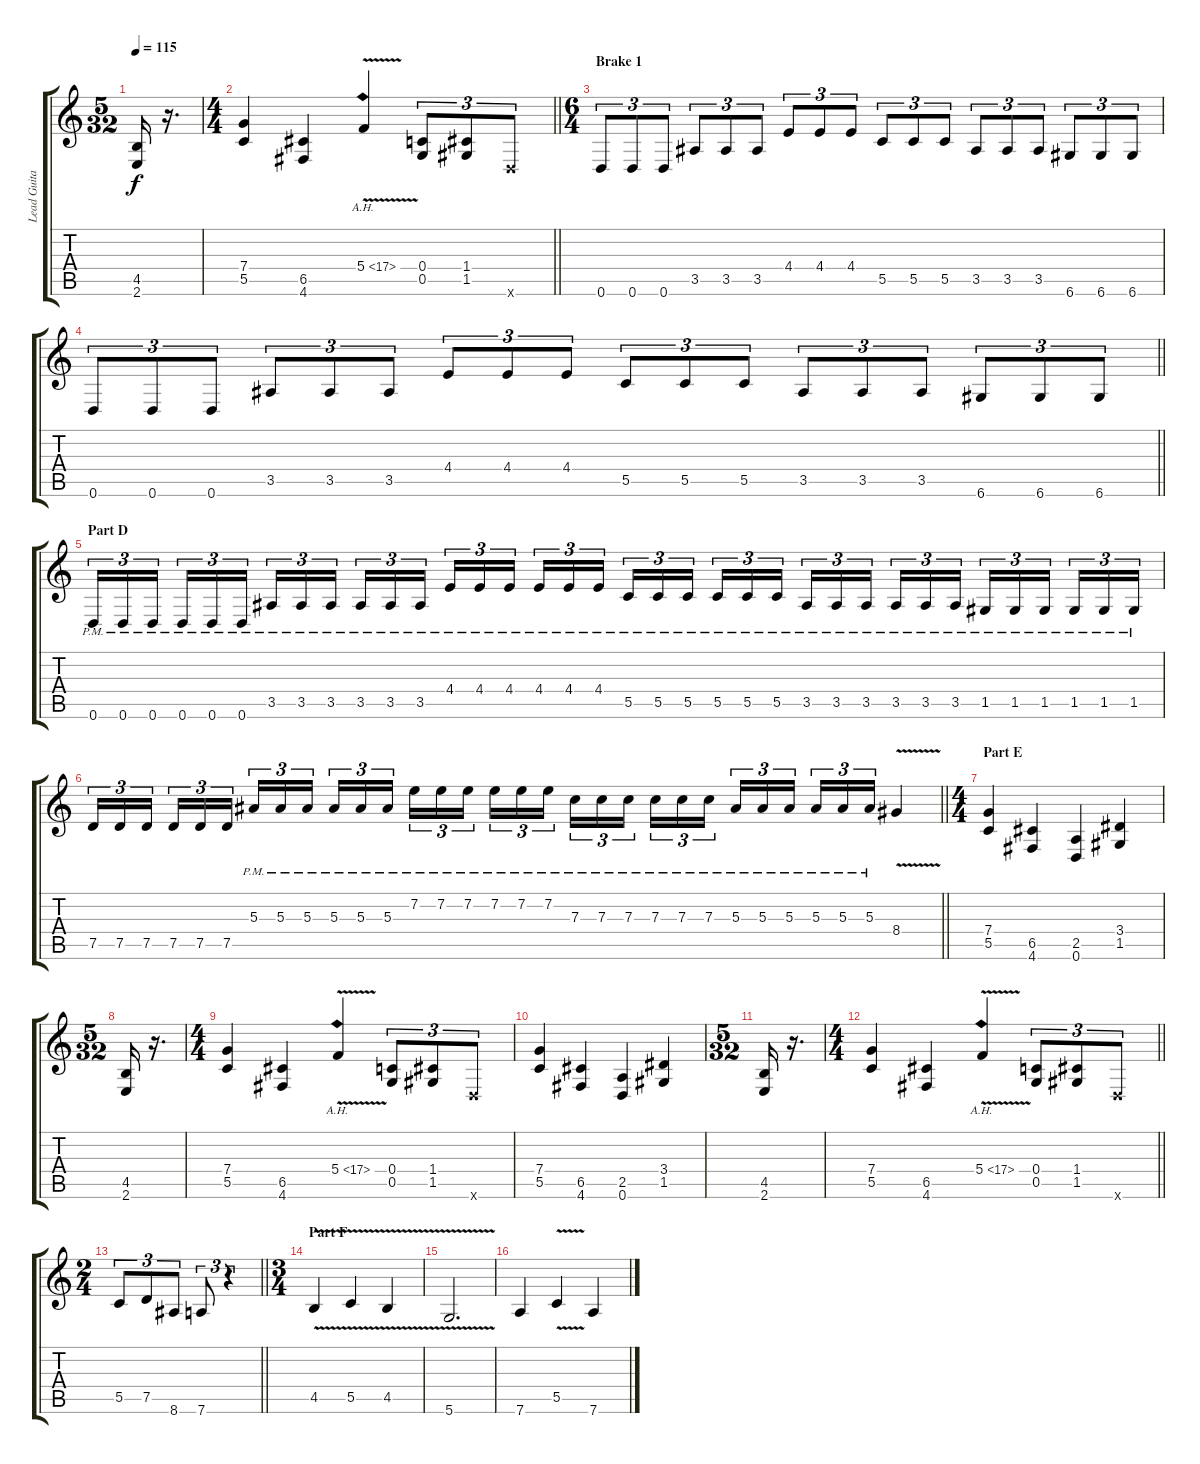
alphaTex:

\track ("Lead Guitar" "Lead Guita") {instrument distortionguitar}
\staff {score tabs}
\tuning (D4 A3 F3 C3 G2 D2) {hide}
\ts (5 32)
\tempo 115
\clef g2
\ks c
(4.5 2.6).16{dy f} r.16{d} |
\ts (4 4)
\barLineRight lightlight
(7.4 5.5).4 (6.5 4.6).4 5.4{ah 12 v}.4 (0.4 0.5).8{tu (3 2)} (1.4 1.5).8{tu (3 2)} 0.6{x}.8{tu (3 2)} |
\ts (6 4)
\section ("" "Brake 1")
0.6.8{tu (3 2)} 0.6.8{tu (3 2)} 0.6.8{tu (3 2)} 3.5.8{tu (3 2)} 3.5.8{tu (3 2)} 3.5.8{tu (3 2)} 4.4.8{tu (3 2)} 4.4.8{tu (3 2)} 4.4.8{tu (3 2)} 5.5.8{tu (3 2)} 5.5.8{tu (3 2)} 5.5.8{tu (3 2)} 3.5.8{tu (3 2)} 3.5.8{tu (3 2)} 3.5.8{tu (3 2)} 6.6.8{tu (3 2)} 6.6.8{tu (3 2)} 6.6.8{tu (3 2)} |
\barLineRight lightlight
0.6.8{tu (3 2)} 0.6.8{tu (3 2)} 0.6.8{tu (3 2)} 3.5.8{tu (3 2)} 3.5.8{tu (3 2)} 3.5.8{tu (3 2)} 4.4.8{tu (3 2)} 4.4.8{tu (3 2)} 4.4.8{tu (3 2)} 5.5.8{tu (3 2)} 5.5.8{tu (3 2)} 5.5.8{tu (3 2)} 3.5.8{tu (3 2)} 3.5.8{tu (3 2)} 3.5.8{tu (3 2)} 6.6.8{tu (3 2)} 6.6.8{tu (3 2)} 6.6.8{tu (3 2)} |
\section ("" "Part D")
0.6{pm}.16{tu (3 2)} 0.6{pm}.16{tu (3 2)} 0.6{pm}.16{tu (3 2) beam splitsecondary} 0.6{pm}.16{tu (3 2)} 0.6{pm}.16{tu (3 2)} 0.6{pm}.16{tu (3 2) beam splitsecondary} 3.5{pm}.16{tu (3 2)} 3.5{pm}.16{tu (3 2)} 3.5{pm}.16{tu (3 2) beam splitsecondary} 3.5{pm}.16{tu (3 2)} 3.5{pm}.16{tu (3 2)} 3.5{pm}.16{tu (3 2) beam splitsecondary} 4.4{pm}.16{tu (3 2)} 4.4{pm}.16{tu (3 2)} 4.4{pm}.16{tu (3 2) beam splitsecondary} 4.4{pm}.16{tu (3 2)} 4.4{pm}.16{tu (3 2)} 4.4{pm}.16{tu (3 2)} 5.5{pm}.16{tu (3 2)} 5.5{pm}.16{tu (3 2)} 5.5{pm}.16{tu (3 2) beam splitsecondary} 5.5{pm}.16{tu (3 2)} 5.5{pm}.16{tu (3 2)} 5.5{pm}.16{tu (3 2) beam splitsecondary} 3.5{pm}.16{tu (3 2)} 3.5{pm}.16{tu (3 2)} 3.5{pm}.16{tu (3 2) beam splitsecondary} 3.5{pm}.16{tu (3 2)} 3.5{pm}.16{tu (3 2)} 3.5{pm}.16{tu (3 2) beam splitsecondary} 1.5{pm}.16{tu (3 2)} 1.5{pm}.16{tu (3 2)} 1.5{pm}.16{tu (3 2) beam splitsecondary} 1.5{pm}.16{tu (3 2)} 1.5{pm}.16{tu (3 2)} 1.5{pm}.16{tu (3 2)} |
\barLineRight lightlight
7.5.16{tu (3 2)} 7.5.16{tu (3 2)} 7.5.16{tu (3 2) beam splitsecondary} 7.5.16{tu (3 2)} 7.5.16{tu (3 2)} 7.5.16{tu (3 2) beam splitsecondary} 5.3{pm}.16{tu (3 2)} 5.3{pm}.16{tu (3 2)} 5.3{pm}.16{tu (3 2) beam splitsecondary} 5.3{pm}.16{tu (3 2)} 5.3{pm}.16{tu (3 2)} 5.3{pm}.16{tu (3 2) beam splitsecondary} 7.2{pm}.16{tu (3 2)} 7.2{pm}.16{tu (3 2)} 7.2{pm}.16{tu (3 2) beam splitsecondary} 7.2{pm}.16{tu (3 2)} 7.2{pm}.16{tu (3 2)} 7.2{pm}.16{tu (3 2)} 7.3{pm}.16{tu (3 2)} 7.3{pm}.16{tu (3 2)} 7.3{pm}.16{tu (3 2) beam splitsecondary} 7.3{pm}.16{tu (3 2)} 7.3{pm}.16{tu (3 2)} 7.3{pm}.16{tu (3 2) beam splitsecondary} 5.3{pm}.16{tu (3 2)} 5.3{pm}.16{tu (3 2)} 5.3{pm}.16{tu (3 2) beam splitsecondary} 5.3{pm}.16{tu (3 2)} 5.3{pm}.16{tu (3 2)} 5.3{pm}.16{tu (3 2)} 8.4{v}.4 |
\ts (4 4)
\section ("" "Part E")
(7.4 5.5).4 (6.5 4.6).4 (2.5 0.6).4 (3.4 1.5).4 |
\ts (5 32)
(4.5 2.6).16 r.16{d} |
\ts (4 4)
(7.4 5.5).4 (6.5 4.6).4 5.4{ah 12 v}.4 (0.4 0.5).8{tu (3 2)} (1.4 1.5).8{tu (3 2)} 0.6{x}.8{tu (3 2)} |
(7.4 5.5).4 (6.5 4.6).4 (2.5 0.6).4 (3.4 1.5).4 |
\ts (5 32)
(4.5 2.6).16 r.16{d} |
\ts (4 4)
\barLineRight lightlight
(7.4 5.5).4 (6.5 4.6).4 5.4{ah 12 v}.4 (0.4 0.5).8{tu (3 2)} (1.4 1.5).8{tu (3 2)} 0.6{x}.8{tu (3 2)} |
\ts (2 4)
\barLineRight lightlight
5.5.8{tu (3 2)} 7.5.8{tu (3 2)} 8.6.8{tu (3 2)} 7.6.8{tu (3 2)} r.4{tu (3 2)} |
\ts (3 4)
\section ("" "Part F")
4.5{v}.4 5.5{v}.4 4.5{v}.4 |
5.6{v}.2{d} |
7.6.4 5.5{v}.4 7.6.4
